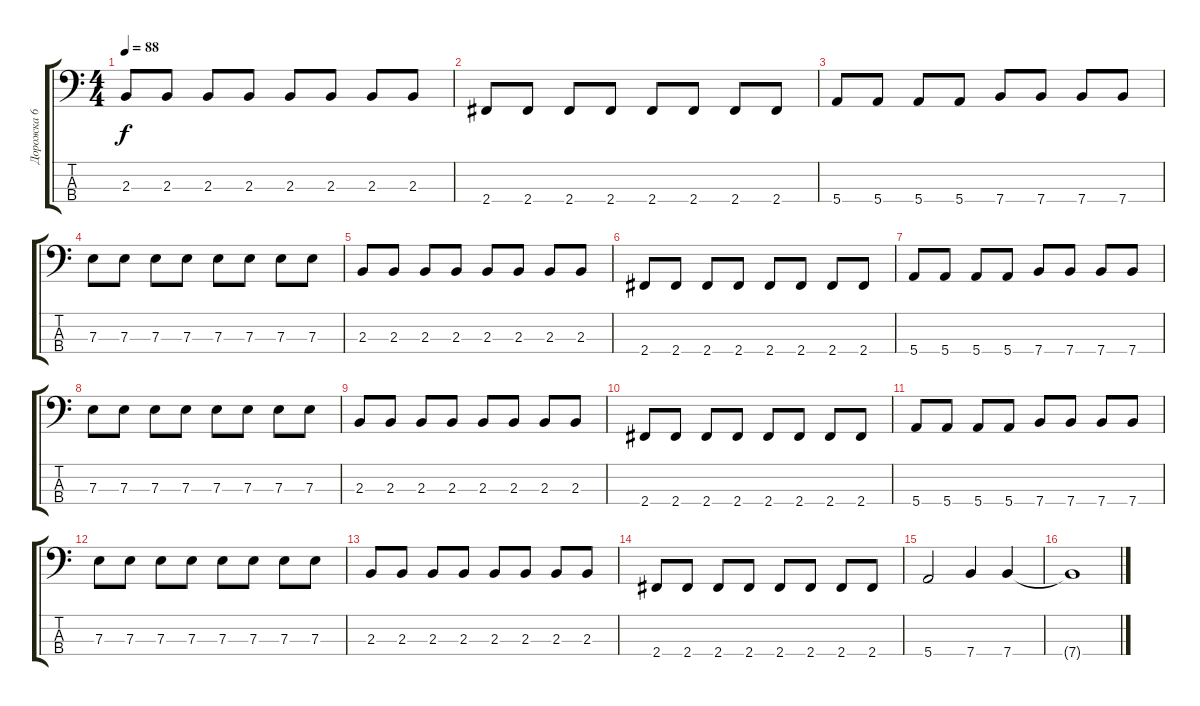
\track ("Дорожка 6" "Дорожка 6") {instrument electricbassfinger}
\staff {score tabs}
\tuning (G2 D2 A1 E1) {hide}
\ts (4 4)
\tempo 88
\clef f4
\ks c
2.3.8{dy f} 2.3.8 2.3.8 2.3.8 2.3.8 2.3.8 2.3.8 2.3.8 |
2.4.8 2.4.8 2.4.8 2.4.8 2.4.8 2.4.8 2.4.8 2.4.8 |
5.4.8 5.4.8 5.4.8 5.4.8 7.4.8 7.4.8 7.4.8 7.4.8 |
7.3.8 7.3.8 7.3.8 7.3.8 7.3.8 7.3.8 7.3.8 7.3.8 |
2.3.8 2.3.8 2.3.8 2.3.8 2.3.8 2.3.8 2.3.8 2.3.8 |
2.4.8 2.4.8 2.4.8 2.4.8 2.4.8 2.4.8 2.4.8 2.4.8 |
5.4.8 5.4.8 5.4.8 5.4.8 7.4.8 7.4.8 7.4.8 7.4.8 |
7.3.8 7.3.8 7.3.8 7.3.8 7.3.8 7.3.8 7.3.8 7.3.8 |
2.3.8 2.3.8 2.3.8 2.3.8 2.3.8 2.3.8 2.3.8 2.3.8 |
2.4.8 2.4.8 2.4.8 2.4.8 2.4.8 2.4.8 2.4.8 2.4.8 |
5.4.8 5.4.8 5.4.8 5.4.8 7.4.8 7.4.8 7.4.8 7.4.8 |
7.3.8 7.3.8 7.3.8 7.3.8 7.3.8 7.3.8 7.3.8 7.3.8 |
2.3.8 2.3.8 2.3.8 2.3.8 2.3.8 2.3.8 2.3.8 2.3.8 |
2.4.8 2.4.8 2.4.8 2.4.8 2.4.8 2.4.8 2.4.8 2.4.8 |
5.4.2 7.4.4 7.4.4 |
7.4{t}.1
